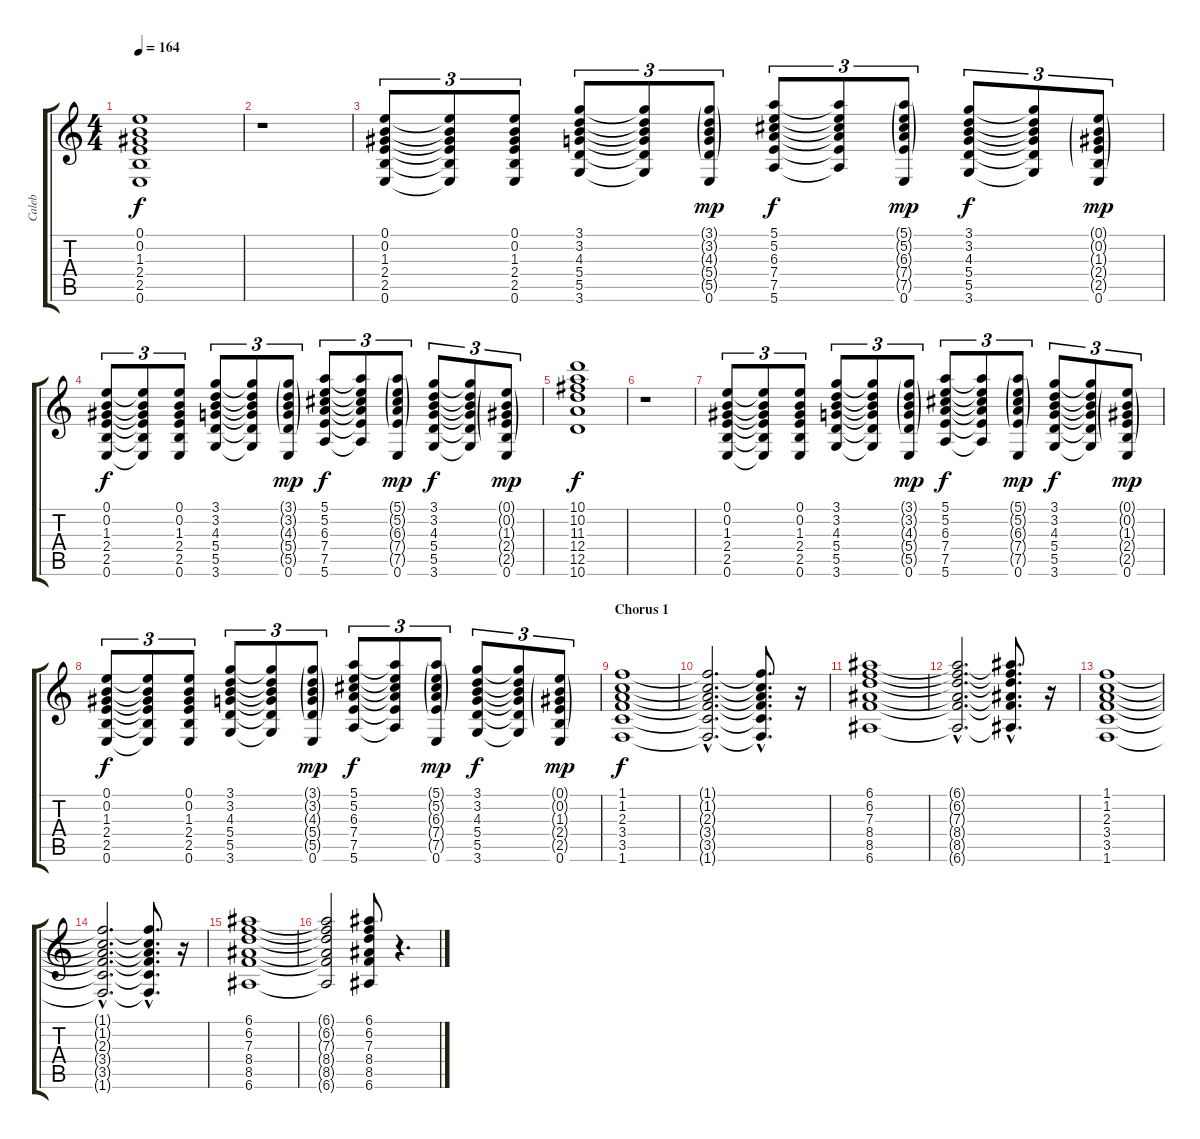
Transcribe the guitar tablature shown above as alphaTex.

\track ("Caleb" "Caleb") {instrument distortionguitar}
\staff {score tabs}
\tuning (E4 B3 G3 D3 A2 E2) {hide}
\ts (4 4)
\tempo 164
\clef g2
\ks c
(0.1 0.2 1.3 2.4 2.5 0.6).1{dy f volume 0} |
r.1{volume 8} |
(0.1 0.2 1.3 2.4 2.5 0.6).8{tu (3 2)} (0.1{t} 0.2{t} 1.3{t} 2.4{t} 2.5{t} 0.6{t}).8{tu (3 2)} (0.1 0.2 1.3 2.4 2.5 0.6).8{tu (3 2)} (3.1 3.2 4.3 5.4 5.5 3.6).8{tu (3 2)} (3.1{t} 3.2{t} 4.3{t} 5.4{t} 5.5{t} 3.6{t}).8{tu (3 2)} (3.1{g} 3.2{g} 4.3{g} 5.4{g} 5.5{g} 0.6).8{tu (3 2) dy mp} (5.1 5.2 6.3 7.4 7.5 5.6).8{tu (3 2) dy f} (5.1{t} 5.2{t} 6.3{t} 7.4{t} 7.5{t} 5.6{t}).8{tu (3 2)} (5.1{g} 5.2{g} 6.3{g} 7.4{g} 7.5{g} 0.6).8{tu (3 2) dy mp} (3.1 3.2 4.3 5.4 5.5 3.6).8{tu (3 2) dy f} (3.1{t} 3.2{t} 4.3{t} 5.4{t} 5.5{t} 3.6{t}).8{tu (3 2)} (0.1{g} 0.2{g} 1.3{g} 2.4{g} 2.5{g} 0.6).8{tu (3 2) dy mp} |
(0.1 0.2 1.3 2.4 2.5 0.6).8{tu (3 2) dy f} (0.1{t} 0.2{t} 1.3{t} 2.4{t} 2.5{t} 0.6{t}).8{tu (3 2)} (0.1 0.2 1.3 2.4 2.5 0.6).8{tu (3 2)} (3.1 3.2 4.3 5.4 5.5 3.6).8{tu (3 2)} (3.1{t} 3.2{t} 4.3{t} 5.4{t} 5.5{t} 3.6{t}).8{tu (3 2)} (3.1{g} 3.2{g} 4.3{g} 5.4{g} 5.5{g} 0.6).8{tu (3 2) dy mp} (5.1 5.2 6.3 7.4 7.5 5.6).8{tu (3 2) dy f} (5.1{t} 5.2{t} 6.3{t} 7.4{t} 7.5{t} 5.6{t}).8{tu (3 2)} (5.1{g} 5.2{g} 6.3{g} 7.4{g} 7.5{g} 0.6).8{tu (3 2) dy mp} (3.1 3.2 4.3 5.4 5.5 3.6).8{tu (3 2) dy f} (3.1{t} 3.2{t} 4.3{t} 5.4{t} 5.5{t} 3.6{t}).8{tu (3 2)} (0.1{g} 0.2{g} 1.3{g} 2.4{g} 2.5{g} 0.6).8{tu (3 2) dy mp} |
(10.1 10.2 11.3 12.4 12.5 10.6).1{dy f volume 0} |
r.1{volume 8} |
(0.1 0.2 1.3 2.4 2.5 0.6).8{tu (3 2)} (0.1{t} 0.2{t} 1.3{t} 2.4{t} 2.5{t} 0.6{t}).8{tu (3 2)} (0.1 0.2 1.3 2.4 2.5 0.6).8{tu (3 2)} (3.1 3.2 4.3 5.4 5.5 3.6).8{tu (3 2)} (3.1{t} 3.2{t} 4.3{t} 5.4{t} 5.5{t} 3.6{t}).8{tu (3 2)} (3.1{g} 3.2{g} 4.3{g} 5.4{g} 5.5{g} 0.6).8{tu (3 2) dy mp} (5.1 5.2 6.3 7.4 7.5 5.6).8{tu (3 2) dy f} (5.1{t} 5.2{t} 6.3{t} 7.4{t} 7.5{t} 5.6{t}).8{tu (3 2)} (5.1{g} 5.2{g} 6.3{g} 7.4{g} 7.5{g} 0.6).8{tu (3 2) dy mp} (3.1 3.2 4.3 5.4 5.5 3.6).8{tu (3 2) dy f} (3.1{t} 3.2{t} 4.3{t} 5.4{t} 5.5{t} 3.6{t}).8{tu (3 2)} (0.1{g} 0.2{g} 1.3{g} 2.4{g} 2.5{g} 0.6).8{tu (3 2) dy mp} |
(0.1 0.2 1.3 2.4 2.5 0.6).8{tu (3 2) dy f} (0.1{t} 0.2{t} 1.3{t} 2.4{t} 2.5{t} 0.6{t}).8{tu (3 2)} (0.1 0.2 1.3 2.4 2.5 0.6).8{tu (3 2)} (3.1 3.2 4.3 5.4 5.5 3.6).8{tu (3 2)} (3.1{t} 3.2{t} 4.3{t} 5.4{t} 5.5{t} 3.6{t}).8{tu (3 2)} (3.1{g} 3.2{g} 4.3{g} 5.4{g} 5.5{g} 0.6).8{tu (3 2) dy mp} (5.1 5.2 6.3 7.4 7.5 5.6).8{tu (3 2) dy f} (5.1{t} 5.2{t} 6.3{t} 7.4{t} 7.5{t} 5.6{t}).8{tu (3 2)} (5.1{g} 5.2{g} 6.3{g} 7.4{g} 7.5{g} 0.6).8{tu (3 2) dy mp} (3.1 3.2 4.3 5.4 5.5 3.6).8{tu (3 2) dy f} (3.1{t} 3.2{t} 4.3{t} 5.4{t} 5.5{t} 3.6{t}).8{tu (3 2)} (0.1{g} 0.2{g} 1.3{g} 2.4{g} 2.5{g} 0.6).8{tu (3 2) dy mp} |
\section ("" "Chorus 1")
(1.1 1.2 2.3 3.4 3.5 1.6).1{dy f volume 5} |
(1.1{hac t} 1.2{hac t} 2.3{hac t} 3.4{hac t} 3.5{hac t} 1.6{hac t}).2{d} (1.1{hac t} 1.2{hac t} 2.3{hac t} 3.4{hac t} 3.5{hac t} 1.6{hac t}).8{d} r.16{volume 8} |
(6.1 6.2 7.3 8.4 8.5 6.6).1{volume 5} |
(6.1{hac t} 6.2{hac t} 7.3{hac t} 8.4{hac t} 8.5{hac t} 6.6{hac t}).2{d} (6.1{hac t} 6.2{hac t} 7.3{hac t} 8.4{hac t} 8.5{hac t} 6.6{hac t}).8{d} r.16{volume 8} |
(1.1 1.2 2.3 3.4 3.5 1.6).1{volume 5} |
(1.1{hac t} 1.2{hac t} 2.3{hac t} 3.4{hac t} 3.5{hac t} 1.6{hac t}).2{d} (1.1{hac t} 1.2{hac t} 2.3{hac t} 3.4{hac t} 3.5{hac t} 1.6{hac t}).8{d} r.16{volume 8} |
(6.1 6.2 7.3 8.4 8.5 6.6).1{volume 5} |
(6.1{t} 6.2{t} 7.3{t} 8.4{t} 8.5{t} 6.6{t}).2 (6.1 6.2 7.3 8.4 8.5 6.6).8{volume 8} r.4{d}
